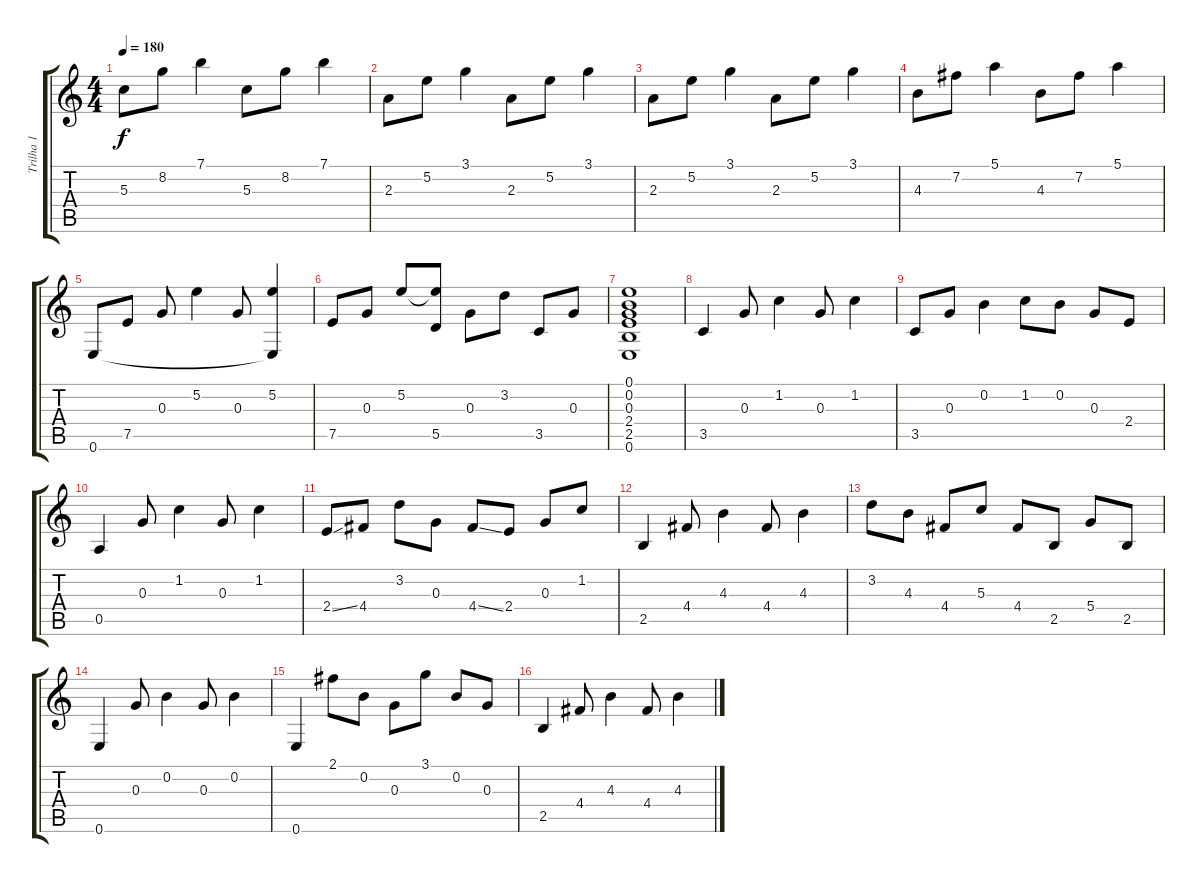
\track ("Trilha 1" "Trilha 1") {instrument acousticguitarnylon}
\staff {score tabs}
\tuning (E4 B3 G3 D3 A2 E2) {hide}
\ts (4 4)
\tempo 180
\clef g2
\ks c
5.3.8{dy f} 8.2.8 7.1.4 5.3.8 8.2.8 7.1.4 |
2.3.8 5.2.8 3.1.4 2.3.8 5.2.8 3.1.4 |
2.3.8 5.2.8 3.1.4 2.3.8 5.2.8 3.1.4 |
4.3.8 7.2.8 5.1.4 4.3.8 7.2.8 5.1.4 |
0.6.8 7.5.8 0.3.8 5.2.4 0.3.8 (5.2 0.6{t}).4 |
7.5.8 0.3.8 5.2.8 (5.2{t} 5.5).8 0.3.8 3.2.8 3.5.8 0.3.8 |
(0.1 0.2 0.3 2.4 2.5 0.6).1 |
3.5.4 0.3.8 1.2.4 0.3.8 1.2.4 |
3.5.8 0.3.8 0.2.4 1.2.8 0.2.8 0.3.8 2.4.8 |
0.5.4 0.3.8 1.2.4 0.3.8 1.2.4 |
2.4{ss}.8 4.4.8 3.2.8 0.3.8 4.4{ss}.8 2.4.8 0.3.8 1.2.8 |
2.5.4 4.4.8 4.3.4 4.4.8 4.3.4 |
3.2.8 4.3.8 4.4.8 5.3.8 4.4.8 2.5.8 5.4.8 2.5.8 |
0.6.4 0.3.8 0.2.4 0.3.8 0.2.4 |
0.6.4 2.1.8 0.2.8 0.3.8 3.1.8 0.2.8 0.3.8 |
2.5.4 4.4.8 4.3.4 4.4.8 4.3.4
